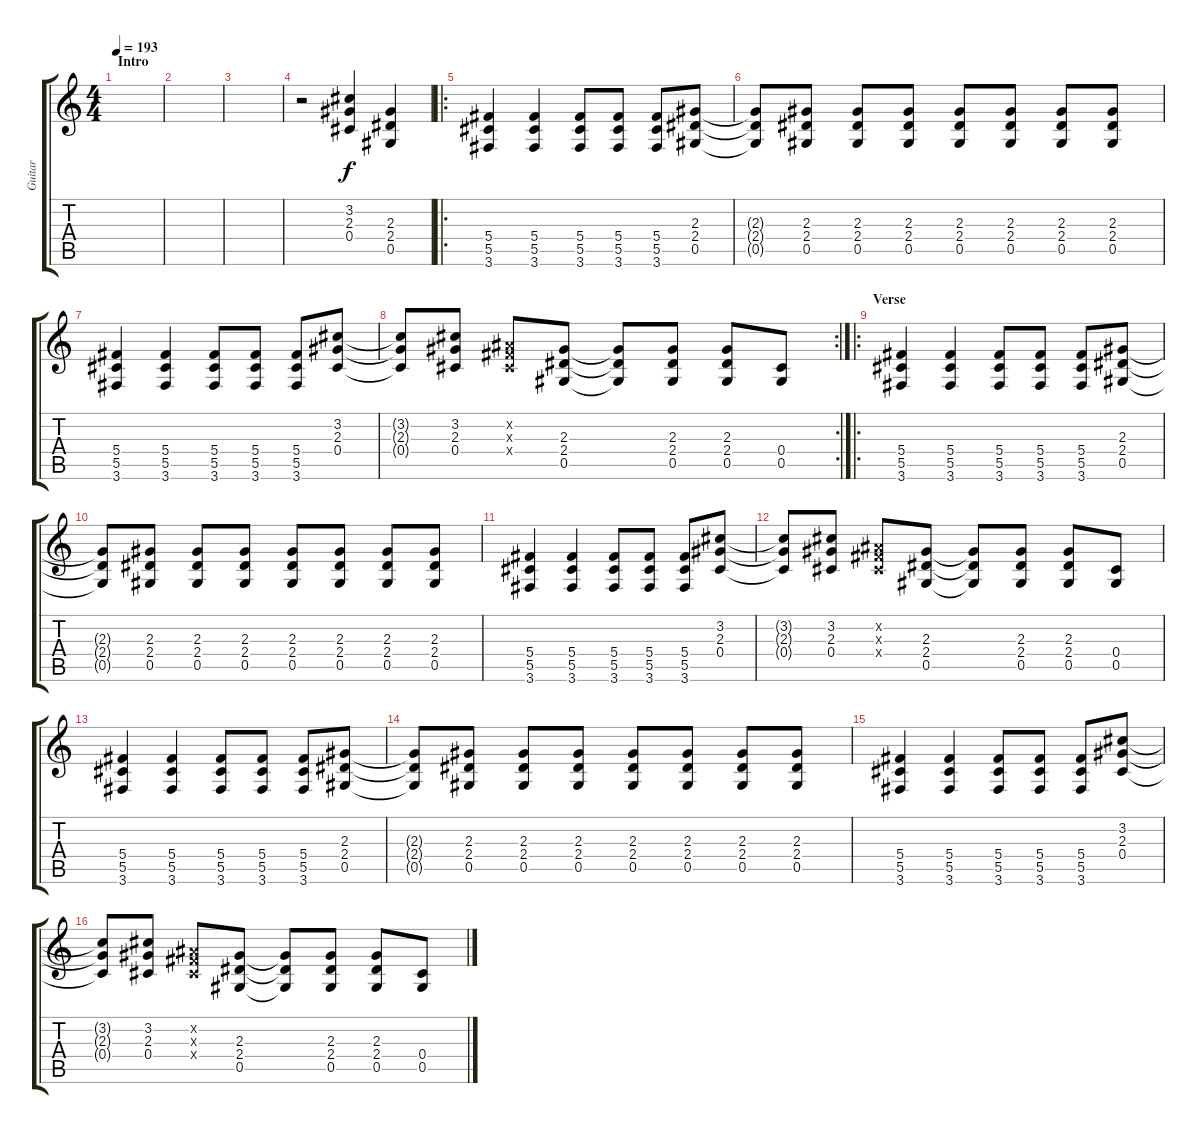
\track ("Guitar" "Guitar") {instrument overdrivenguitar}
\staff {score tabs}
\tuning (Eb4 Bb3 Gb3 Db3 Ab2 Eb2) {hide}
\ts (4 4)
\section ("" "Intro")
\tempo 193
\clef g2
\ks c
|
|
|
r.2 (3.2 2.3 0.4).4 (2.3 2.4 0.5).4 |
\ro
(5.4 5.5 3.6).4 (5.4 5.5 3.6).4 (5.4 5.5 3.6).8 (5.4 5.5 3.6).8 (5.4 5.5 3.6).8 (2.3 2.4 0.5).8 |
(2.3{t} 2.4{t} 0.5{t}).8 (2.3 2.4 0.5).8 (2.3 2.4 0.5).8 (2.3 2.4 0.5).8 (2.3 2.4 0.5).8 (2.3 2.4 0.5).8 (2.3 2.4 0.5).8 (2.3 2.4 0.5).8 |
(5.4 5.5 3.6).4 (5.4 5.5 3.6).4 (5.4 5.5 3.6).8 (5.4 5.5 3.6).8 (5.4 5.5 3.6).8 (3.2 2.3 0.4).8 |
\rc 2
(3.2{t} 2.3{t} 0.4{t}).8 (3.2 2.3 0.4).8 (0.2{x} 0.3{x} 0.4{x}).8 (2.3 2.4 0.5).8 (2.3{t} 2.4{t} 0.5{t}).8 (2.3 2.4 0.5).8 (2.3 2.4 0.5).8 (0.4 0.5).8 |
\ro
\section ("" "Verse")
(5.4 5.5 3.6).4 (5.4 5.5 3.6).4 (5.4 5.5 3.6).8 (5.4 5.5 3.6).8 (5.4 5.5 3.6).8 (2.3 2.4 0.5).8 |
(2.3{t} 2.4{t} 0.5{t}).8 (2.3 2.4 0.5).8 (2.3 2.4 0.5).8 (2.3 2.4 0.5).8 (2.3 2.4 0.5).8 (2.3 2.4 0.5).8 (2.3 2.4 0.5).8 (2.3 2.4 0.5).8 |
(5.4 5.5 3.6).4 (5.4 5.5 3.6).4 (5.4 5.5 3.6).8 (5.4 5.5 3.6).8 (5.4 5.5 3.6).8 (3.2 2.3 0.4).8 |
(3.2{t} 2.3{t} 0.4{t}).8 (3.2 2.3 0.4).8 (0.2{x} 0.3{x} 0.4{x}).8 (2.3 2.4 0.5).8 (2.3{t} 2.4{t} 0.5{t}).8 (2.3 2.4 0.5).8 (2.3 2.4 0.5).8 (0.4 0.5).8 |
(5.4 5.5 3.6).4 (5.4 5.5 3.6).4 (5.4 5.5 3.6).8 (5.4 5.5 3.6).8 (5.4 5.5 3.6).8 (2.3 2.4 0.5).8 |
(2.3{t} 2.4{t} 0.5{t}).8 (2.3 2.4 0.5).8 (2.3 2.4 0.5).8 (2.3 2.4 0.5).8 (2.3 2.4 0.5).8 (2.3 2.4 0.5).8 (2.3 2.4 0.5).8 (2.3 2.4 0.5).8 |
(5.4 5.5 3.6).4 (5.4 5.5 3.6).4 (5.4 5.5 3.6).8 (5.4 5.5 3.6).8 (5.4 5.5 3.6).8 (3.2 2.3 0.4).8 |
(3.2{t} 2.3{t} 0.4{t}).8 (3.2 2.3 0.4).8 (0.2{x} 0.3{x} 0.4{x}).8 (2.3 2.4 0.5).8 (2.3{t} 2.4{t} 0.5{t}).8 (2.3 2.4 0.5).8 (2.3 2.4 0.5).8 (0.4 0.5).8
